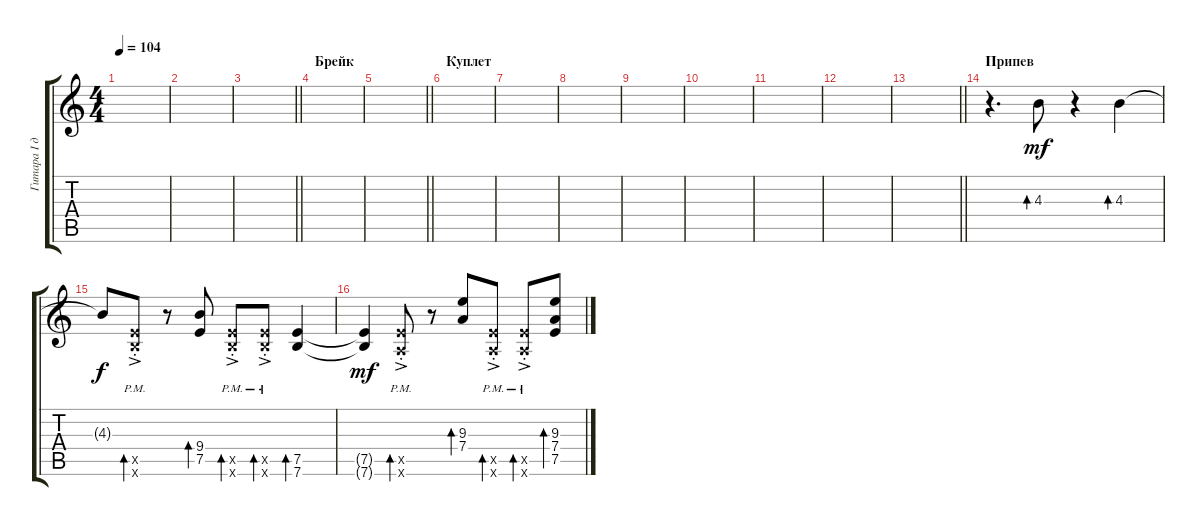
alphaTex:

\track ("Гитара I дилей л III" "Гитара I д") {instrument electricguitarmuted}
\staff {score tabs}
\tuning (E4 B3 G3 D3 A2 E2) {hide}
\ts (4 4)
\tempo 104
\clef g2
\ks c
|
|
\barLineRight lightlight
|
\section ("" "Брейк")
|
\barLineRight lightlight
|
\section ("" "Куплет")
|
|
|
|
|
|
|
\barLineRight lightlight
|
\section ("" "Припев")
r.4{d} 4.3.8{bd 60 dy mf} r.4 4.3.4{bd 60} |
4.3{t}.8{dy f} (7.5{ac pm st x} 7.6{ac pm st x}).8{bd 60} r.8 (9.4 7.5).8{bd 60} (7.5{ac pm st x} 7.6{ac pm st x}).8{bd 60} (7.5{ac pm st x} 7.6{ac pm st x}).8{bd 60} (7.5 7.6).4{bd 60} |
(7.5{t} 7.6{t}).4{dy mf} (7.5{ac pm st x} 5.6{ac pm st x}).8{bd 60} r.8 (9.3 7.4).8{bd 60} (7.5{ac pm st x} 5.6{ac pm st x}).8{bd 60} (7.5{ac pm st x} 5.6{ac pm st x}).8{bd 60} (9.3 7.4 7.5).8{bd 60}
